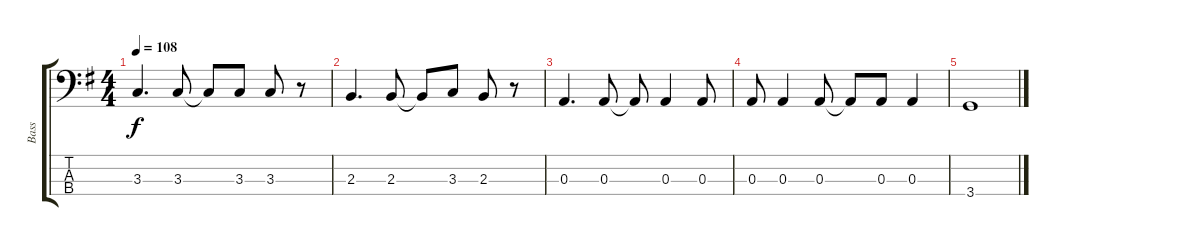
\track ("Bass" "Bass") {instrument electricbassfinger}
\staff {score tabs}
\tuning (G2 D2 A1 E1) {hide}
\ts (4 4)
\tempo 108
\clef f4
\ks g
3.3.4{d dy f} 3.3.8 3.3{t}.8 3.3.8 3.3.8 r.8 |
2.3.4{d} 2.3.8 2.3{t}.8 3.3.8 2.3.8 r.8 |
0.3.4{d} 0.3.8 0.3{t}.8 0.3.4 0.3.8 |
0.3.8 0.3.4 0.3.8 0.3{t}.8 0.3.8 0.3.4 |
3.4.1
